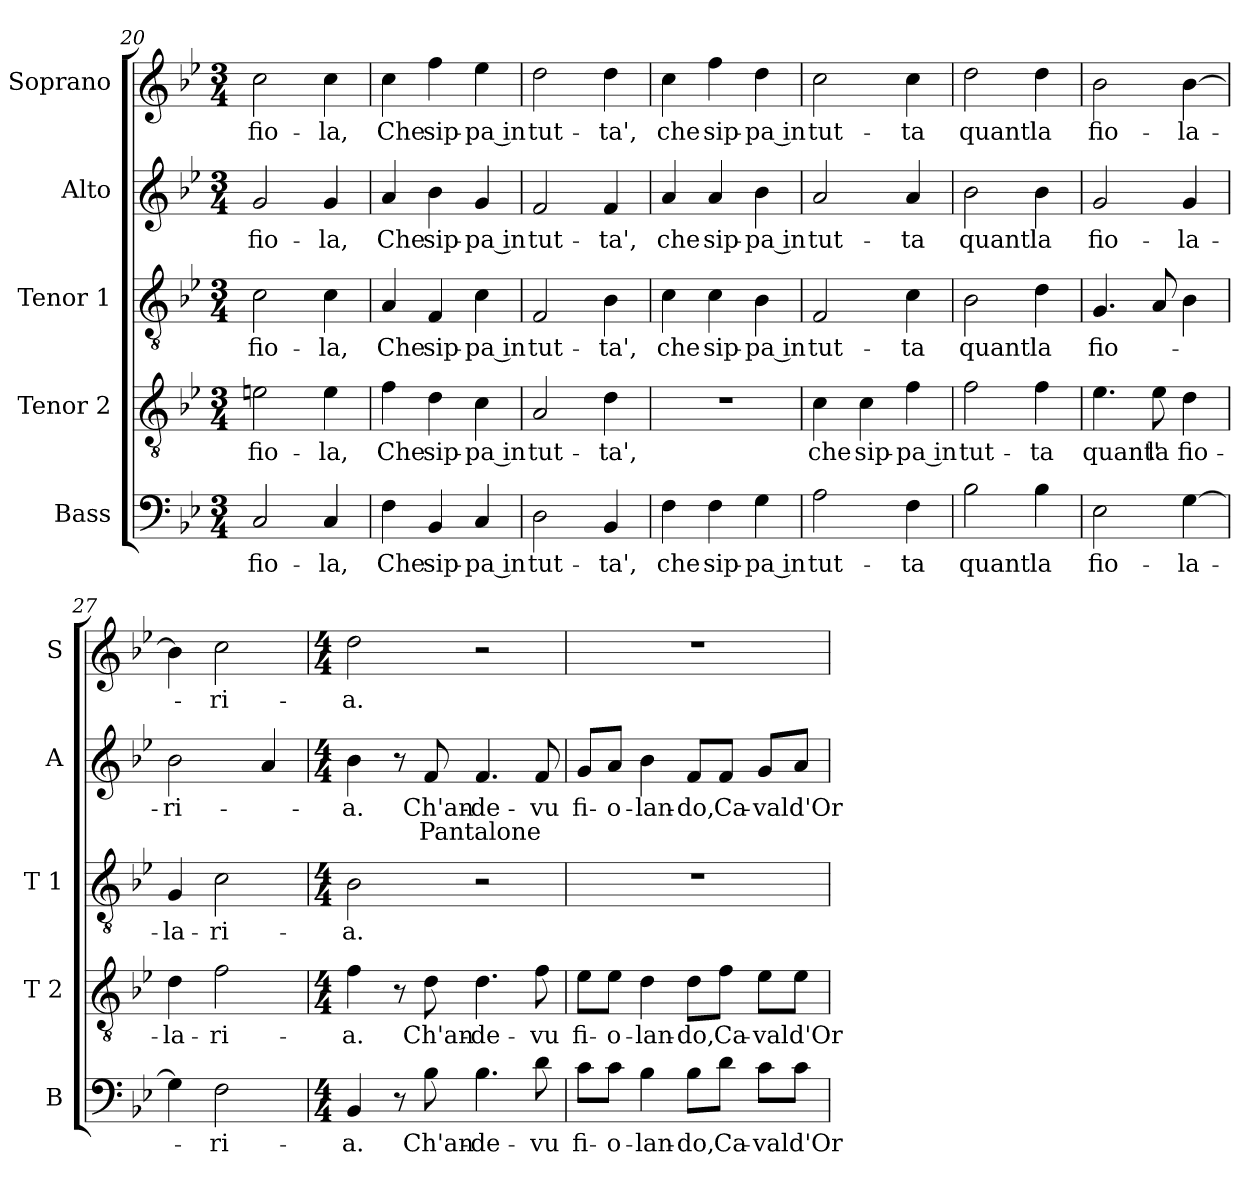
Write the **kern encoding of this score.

**kern	**text	**kern	**text	**kern	**text	**kern	**text	**text	**kern	**text
*part5	*part5	*part4	*part4	*part3	*part3	*part2	*part2	*part2	*part1	*part1
*staff5	*staff5	*staff4	*staff4	*staff3	*staff3	*staff2	*staff2	*staff2	*staff1	*staff1
*I"Bass	*	*I"Tenor 2	*	*I"Tenor 1	*	*I"Alto	*	*	*I"Soprano	*
*I'B	*	*I'T 2	*	*I'T 1	*	*I'A	*	*	*I'S	*
*clefF4	*	*clefGv2	*	*clefGv2	*	*clefG2	*	*	*clefG2	*
*k[b-e-]	*	*k[b-e-]	*	*k[b-e-]	*	*k[b-e-]	*	*	*k[b-e-]	*
*B-:	*	*B-:	*	*B-:	*	*B-:	*	*	*B-:	*
*M3/4	*	*M3/4	*	*M3/4	*	*M3/4	*	*	*M3/4	*
=20	=20	=20	=20	=20	=20	=20	=20	=20	=20	=20
!	!LO:LY:b	!	!LO:LY:b	!	!LO:LY:b	!	!LO:LY:b	!	!	!LO:LY:b
2C/	fio-	2en\	fio-	2c\	fio-	2g/	fio-	.	2cc\	fio-
!	!LO:LY:b	!	!LO:LY:b	!	!LO:LY:b	!	!LO:LY:b	!	!	!LO:LY:b
4C/	-la,	4e\	-la,	4c\	-la,	4g/	-la,	.	4cc\	-la,
=21	=21	=21	=21	=21	=21	=21	=21	=21	=21	=21
!	!LO:LY:b	!	!LO:LY:b	!	!LO:LY:b	!	!LO:LY:b	!	!	!LO:LY:b
4F\	Che	4f\	Che	4A/	Che	4a/	Che	.	4cc\	Che
!	!LO:LY:b	!	!LO:LY:b	!	!LO:LY:b	!	!LO:LY:b	!	!	!LO:LY:b
4BB-/	sip-	4d\	sip-	4F/	sip-	4b-\	sip-	.	4ff\	sip-
!	!LO:LY:b	!	!LO:LY:b	!	!LO:LY:b	!	!LO:LY:b	!	!	!LO:LY:b
4C/	-pa in	4c\	-pa in	4c\	-pa in	4g/	-pa in	.	4ee-\	-pa in
=22	=22	=22	=22	=22	=22	=22	=22	=22	=22	=22
!	!LO:LY:b	!	!LO:LY:b	!	!LO:LY:b	!	!LO:LY:b	!	!	!LO:LY:b
2D\	tut-	2A/	tut-	2F/	tut-	2f/	tut-	.	2dd\	tut-
!	!LO:LY:b	!	!LO:LY:b	!	!LO:LY:b	!	!LO:LY:b	!	!	!LO:LY:b
4BB-/	-ta',	4d\	-ta',	4B-\	-ta',	4f/	-ta',	.	4dd\	-ta',
=23	=23	=23	=23	=23	=23	=23	=23	=23	=23	=23
!	!LO:LY:b	!	!	!	!LO:LY:b	!	!LO:LY:b	!	!	!LO:LY:b
4F\	che	2.r	.	4c\	che	4a/	che	.	4cc\	che
!	!LO:LY:b	!	!	!	!LO:LY:b	!	!LO:LY:b	!	!	!LO:LY:b
4F\	sip-	.	.	4c\	sip-	4a/	sip-	.	4ff\	sip-
!	!LO:LY:b	!	!	!	!LO:LY:b	!	!LO:LY:b	!	!	!LO:LY:b
4G\	-pa in	.	.	4B-\	-pa in	4b-\	-pa in	.	4dd\	-pa in
=24	=24	=24	=24	=24	=24	=24	=24	=24	=24	=24
!	!LO:LY:b	!	!LO:LY:b	!	!LO:LY:b	!	!LO:LY:b	!	!	!LO:LY:b
2A\	tut-	4c\	che	2F/	tut-	2a/	tut-	.	2cc\	tut-
!	!	!	!LO:LY:b	!	!	!	!	!	!	!
.	.	4c\	sip-	.	.	.	.	.	.	.
!	!LO:LY:b	!	!LO:LY:b	!	!LO:LY:b	!	!LO:LY:b	!	!	!LO:LY:b
4F\	-ta	4f\	-pa in	4c\	-ta	4a/	-ta	.	4cc\	-ta
!!LO:PB:g=z
=25	=25	=25	=25	=25	=25	=25	=25	=25	=25	=25
!	!LO:LY:b	!	!LO:LY:b	!	!LO:LY:b	!	!LO:LY:b	!	!	!LO:LY:b
2B-\	quant'	2f\	tut-	2B-\	quant'	2b-\	quant'	.	2dd\	quant'
!	!LO:LY:b	!	!LO:LY:b	!	!LO:LY:b	!	!LO:LY:b	!	!	!LO:LY:b
4B-\	la	4f\	-ta	4d\	la	4b-\	la	.	4dd\	la
=26	=26	=26	=26	=26	=26	=26	=26	=26	=26	=26
!	!LO:LY:b	!	!LO:LY:b	!	!LO:LY:b	!	!LO:LY:b	!	!	!LO:LY:b
2E-\	fio-	4.e-\	quant'	4.G/	fio-	2g/	fio-	.	2b-\	fio-
!	!	!	!LO:LY:b	!	!	!	!	!	!	!
.	.	8e-\	la	8A/	.	.	.	.	.	.
!	!LO:LY:b	!	!LO:LY:b	!	!	!	!LO:LY:b	!	!	!LO:LY:b
[4G\	-la-	4d\	fio-	4B-\	.	4g/	-la-	.	[4b-\	-la-
=27	=27	=27	=27	=27	=27	=27	=27	=27	=27	=27
!	!	!	!LO:LY:b	!	!LO:LY:b	!	!LO:LY:b	!	!	!
4G\]	.	4d\	-la-	4G/	-la-	2b-\	-ri-	.	4b-\]	.
!	!LO:LY:b	!	!LO:LY:b	!	!LO:LY:b	!	!	!	!	!LO:LY:b
2F\	-ri-	2f\	-ri-	2c\	-ri-	.	.	.	2cc\	-ri-
.	.	.	.	.	.	4a/	.	.	.	.
=28	=28	=28	=28	=28	=28	=28	=28	=28	=28	=28
*M4/4	*	*M4/4	*	*M4/4	*	*M4/4	*	*	*M4/4	*
!	!LO:LY:b	!	!LO:LY:b	!	!LO:LY:b	!	!LO:LY:b	!	!	!LO:LY:b
4BB-/	a.	4f\	a.	2B-\	-a.	4b-\	-a.	.	2dd\	-a.
8r	.	8r	.	.	.	8r	.	.	.	.
!	!LO:LY:b	!	!LO:LY:b	!	!	!	!LO:LY:b	!LO:LY:a	!	!
8B-\	Ch'an-	8d\	Ch'an-	.	.	8f/	Ch'an-	Pantalone	.	.
!	!LO:LY:b	!	!LO:LY:b	!	!	!	!LO:LY:b	!	!	!
4.B-\	-de-	4.d\	-de-	2r	.	4.f/	-de-	.	2r	.
!	!LO:LY:b	!	!LO:LY:b	!	!	!	!LO:LY:b	!	!	!
8d\	-vu	8f\	-vu	.	.	8f/	-vu	.	.	.
=29	=29	=29	=29	=29	=29	=29	=29	=29	=29	=29
!	!LO:LY:b	!	!LO:LY:b	!	!	!	!LO:LY:b	!	!	!
8c\L	fi-	8e-\L	fi-	1r	.	8g/L	fi-	.	1r	.
!	!LO:LY:b	!	!LO:LY:b	!	!	!	!LO:LY:b	!	!	!
8c\J	-o-	8e-\J	-o-	.	.	8a/J	-o-	.	.	.
!	!LO:LY:b	!	!LO:LY:b	!	!	!	!LO:LY:b	!	!	!
4B-\	-lan-	4d\	-lan-	.	.	4b-\	-lan-	.	.	.
!	!LO:LY:b	!	!LO:LY:b	!	!	!	!LO:LY:b	!	!	!
8B-\L	-do,	8d\L	-do,	.	.	8f/L	-do,	.	.	.
!	!LO:LY:b	!	!LO:LY:b	!	!	!	!LO:LY:b	!	!	!
8d\J	Ca-	8f\J	Ca-	.	.	8f/J	Ca-	.	.	.
!	!LO:LY:b	!	!LO:LY:b	!	!	!	!LO:LY:b	!	!	!
8c\L	-val	8e-\L	-val	.	.	8g/L	-val	.	.	.
!	!LO:LY:b	!	!LO:LY:b	!	!	!	!LO:LY:b	!	!	!
8c\J	d'Or-	8e-\J	d'Or-	.	.	8a/J	d'Or-	.	.	.
=	=	=	=	=	=	=	=	=	=	=
*-	*-	*-	*-	*-	*-	*-	*-	*-	*-	*-
